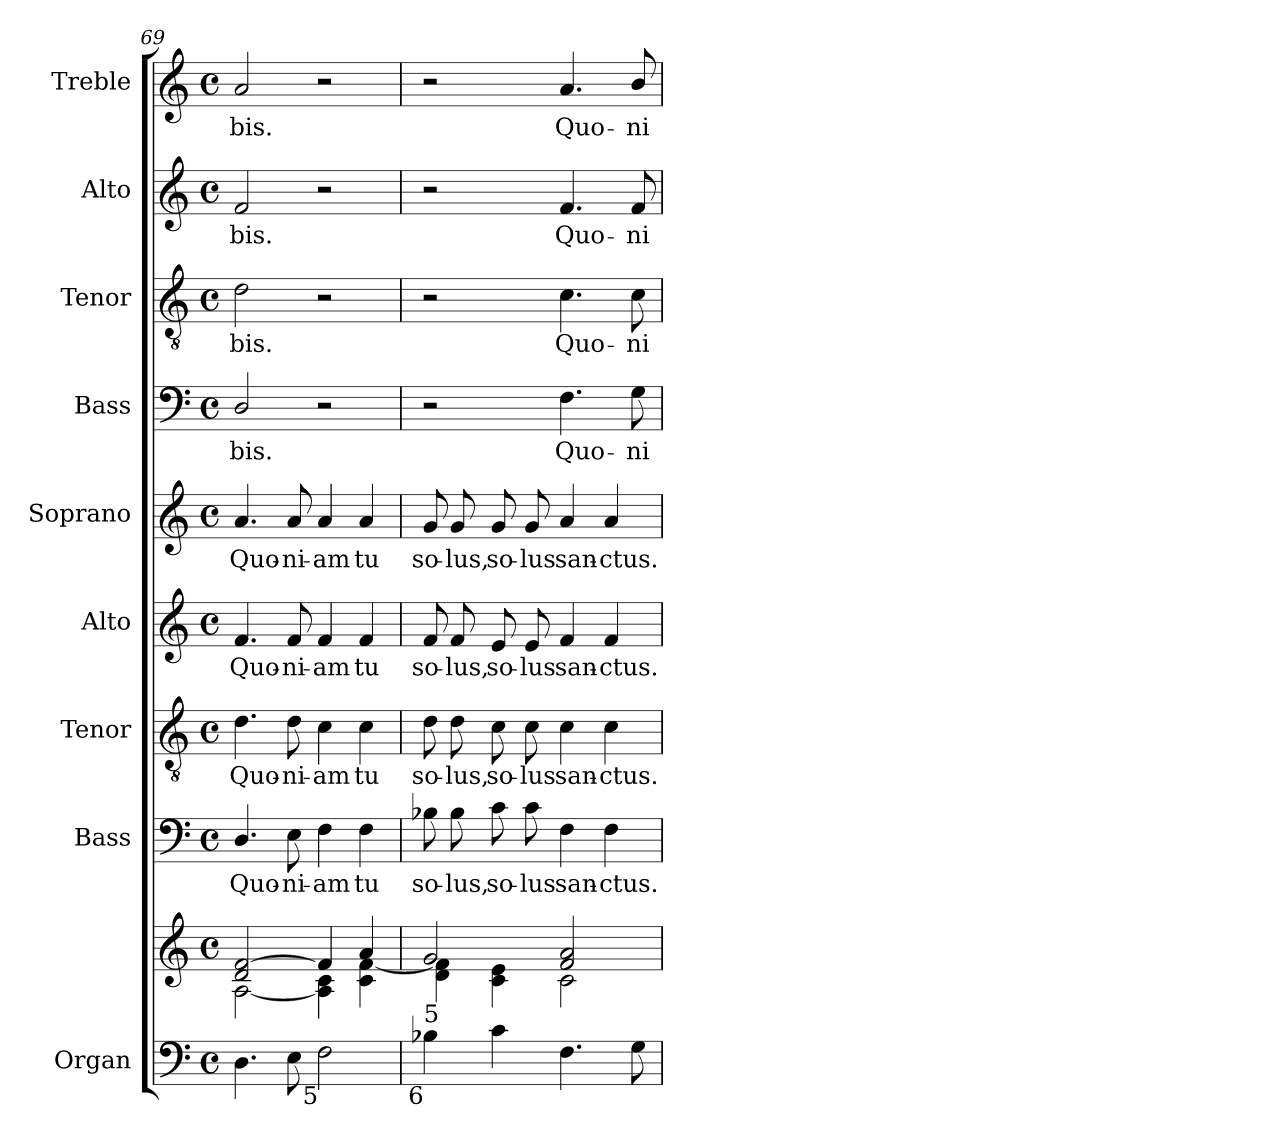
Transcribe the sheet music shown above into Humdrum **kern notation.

**kern	**kern	**kern	**text	**kern	**text	**kern	**text	**kern	**text	**kern	**text	**kern	**text	**kern	**text	**kern	**text
*part9	*part9	*part8	*part8	*part7	*part7	*part6	*part6	*part5	*part5	*part4	*part4	*part3	*part3	*part2	*part2	*part1	*part1
*staff10	*staff9	*staff8	*staff8	*staff7	*staff7	*staff6	*staff6	*staff5	*staff5	*staff4	*staff4	*staff3	*staff3	*staff2	*staff2	*staff1	*staff1
*I"Organ	*	*I"Bass	*	*I"Tenor	*	*I"Alto	*	*I"Soprano	*	*I"Bass	*	*I"Tenor	*	*I"Alto	*	*I"Treble	*
*I'Org.	*	*I'B.	*	*I'T.	*	*I'A.	*	*I'S.	*	*I'B.	*	*I'T.	*	*I'A.	*	*I'Tr.	*
!!LO:PB:g=z
*clefF4	*clefG2	*clefF4	*	*clefGv2	*	*clefG2	*	*clefG2	*	*clefF4	*	*clefGv2	*	*clefG2	*	*clefG2	*
*	*	*	*	*ITrd7c12	*	*	*	*	*	*	*	*ITrd7c12	*	*	*	*	*
*k[]	*k[]	*k[]	*	*k[]	*	*k[]	*	*k[]	*	*k[]	*	*k[]	*	*k[]	*	*k[]	*
*C:	*C:	*C:	*	*C:	*	*C:	*	*C:	*	*C:	*	*C:	*	*C:	*	*C:	*
*M4/4	*M4/4	*M4/4	*	*M4/4	*	*M4/4	*	*M4/4	*	*M4/4	*	*M4/4	*	*M4/4	*	*M4/4	*
*met(c)	*met(c)	*met(c)	*	*met(c)	*	*met(c)	*	*met(c)	*	*met(c)	*	*met(c)	*	*met(c)	*	*met(c)	*
=69	=69	=69	=69	=69	=69	=69	=69	=69	=69	=69	=69	=69	=69	=69	=69	=69	=69
*	*^	*	*	*	*	*	*	*	*	*	*	*	*	*	*	*	*
!	!	!	!	!LO:LY:b:color=#000000	!	!	!	!	!	!	!	!	!	!	!	!	!	!
!	!	!	!	!	!	!LO:LY:b:color=#000000	!	!	!	!	!	!	!	!	!	!	!	!
!	!	!	!	!	!	!	!	!LO:LY:b:color=#000000	!	!	!	!	!	!	!	!	!	!
!	!	!	!	!	!	!	!	!	!	!LO:LY:b:color=#000000	!	!	!	!	!	!	!	!
!	!	!	!	!	!	!	!	!	!	!	!	!LO:LY:b:color=#000000	!	!	!	!	!	!
!	!	!	!	!	!	!	!	!	!	!	!	!	!	!LO:LY:b:color=#000000	!	!	!	!
!	!	!	!	!	!	!	!	!	!	!	!	!	!	!	!	!LO:LY:b:color=#000000	!	!
!	!	!	!	!	!	!	!	!	!	!	!	!	!	!	!	!	!	!LO:LY:b:color=#000000
4.Di\	2di/ [2fi	[2Ai\	4.Di/	Quo-	4.Di\	Quo-	4.fi/	Quo-	4.ai/	Quo-	2Di/	-bis.	2Di\	-bis.	2fi/	-bis.	2ai/	-bis.
!	!	!	!	!LO:LY:b:color=#000000	!	!	!	!	!	!	!	!	!	!	!	!	!	!
!	!	!	!	!	!	!LO:LY:b:color=#000000	!	!	!	!	!	!	!	!	!	!	!	!
!	!	!	!	!	!	!	!	!LO:LY:b:color=#000000	!	!	!	!	!	!	!	!	!	!
!	!	!	!	!	!	!	!	!	!	!LO:LY:b:color=#000000	!	!	!	!	!	!	!	!
8Ei\	.	.	8Ei\	-ni-	8Di\	-ni-	8fi/	-ni-	8ai/	-ni-	.	.	.	.	.	.	.	.
!	!	!	!	!LO:LY:b:color=#000000	!	!	!	!	!	!	!	!	!	!	!	!	!	!
!	!	!	!	!	!	!LO:LY:b:color=#000000	!	!	!	!	!	!	!	!	!	!	!	!
!	!	!	!	!	!	!	!	!LO:LY:b:color=#000000	!	!	!	!	!	!	!	!	!	!
!LO:TX:b:rj:t=5	!	!	!	!	!	!	!	!	!	!	!	!	!	!	!	!	!	!
!	!	!	!	!	!	!	!	!	!	!LO:LY:b:color=#000000	!	!	!	!	!	!	!	!
2Fi\	4fi/]	4Ai\] 4ci	4Fi\	-am	4Ci\	-am	4fi/	-am	4ai/	-am	2r	.	2r	.	2r	.	2r	.
!	!	!	!	!LO:LY:b:color=#000000	!	!	!	!	!	!	!	!	!	!	!	!	!	!
!	!	!	!	!	!	!LO:LY:b:color=#000000	!	!	!	!	!	!	!	!	!	!	!	!
!	!	!	!	!	!	!	!	!LO:LY:b:color=#000000	!	!	!	!	!	!	!	!	!	!
!	!	!	!	!	!	!	!	!	!	!LO:LY:b:color=#000000	!	!	!	!	!	!	!	!
.	4ai/	4ci\ [4fi	4Fi\	tu	4Ci\	tu	4fi/	tu	4ai/	tu	.	.	.	.	.	.	.	.
=70	=70	=70	=70	=70	=70	=70	=70	=70	=70	=70	=70	=70	=70	=70	=70	=70	=70	=70
!	!	!	!	!LO:LY:b:color=#000000	!	!	!	!	!	!	!	!	!	!	!	!	!	!
!	!	!	!	!	!	!LO:LY:b:color=#000000	!	!	!	!	!	!	!	!	!	!	!	!
!	!	!	!	!	!	!	!	!LO:LY:b:color=#000000	!	!	!	!	!	!	!	!	!	!
!LO:TX:b:rj:t=6	!	!	!	!	!	!	!	!	!	!	!	!	!	!	!	!	!	!
!LO:TX:t=5	!	!	!	!	!	!	!	!	!	!	!	!	!	!	!	!	!	!
!	!	!	!	!	!	!	!	!	!	!LO:LY:b:color=#000000	!	!	!	!	!	!	!	!
4B-Xi\	2gi/	4di\ 4fi]	8B-Xi\	so-	8Di\	so-	8fi/	so-	8gi/	so-	2r	.	2r	.	2r	.	2r	.
!	!	!	!	!LO:LY:b:color=#000000	!	!	!	!	!	!	!	!	!	!	!	!	!	!
!	!	!	!	!	!	!LO:LY:b:color=#000000	!	!	!	!	!	!	!	!	!	!	!	!
!	!	!	!	!	!	!	!	!LO:LY:b:color=#000000	!	!	!	!	!	!	!	!	!	!
!	!	!	!	!	!	!	!	!	!	!LO:LY:b:color=#000000	!	!	!	!	!	!	!	!
.	.	.	8B-i\	-lus,	8Di\	-lus,	8fi/	-lus,	8gi/	-lus,	.	.	.	.	.	.	.	.
!	!	!	!	!LO:LY:b:color=#000000	!	!	!	!	!	!	!	!	!	!	!	!	!	!
!	!	!	!	!	!	!LO:LY:b:color=#000000	!	!	!	!	!	!	!	!	!	!	!	!
!	!	!	!	!	!	!	!	!LO:LY:b:color=#000000	!	!	!	!	!	!	!	!	!	!
!	!	!	!	!	!	!	!	!	!	!LO:LY:b:color=#000000	!	!	!	!	!	!	!	!
4ci\	.	4ci\ 4ei	8ci\	so-	8Ci\	so-	8ei/	so-	8gi/	so-	.	.	.	.	.	.	.	.
!	!	!	!	!LO:LY:b:color=#000000	!	!	!	!	!	!	!	!	!	!	!	!	!	!
!	!	!	!	!	!	!LO:LY:b:color=#000000	!	!	!	!	!	!	!	!	!	!	!	!
!	!	!	!	!	!	!	!	!LO:LY:b:color=#000000	!	!	!	!	!	!	!	!	!	!
!	!	!	!	!	!	!	!	!	!	!LO:LY:b:color=#000000	!	!	!	!	!	!	!	!
.	.	.	8ci\	-lus	8Ci\	-lus	8ei/	-lus	8gi/	-lus	.	.	.	.	.	.	.	.
!	!	!	!	!LO:LY:b:color=#000000	!	!	!	!	!	!	!	!	!	!	!	!	!	!
!	!	!	!	!	!	!LO:LY:b:color=#000000	!	!	!	!	!	!	!	!	!	!	!	!
!	!	!	!	!	!	!	!	!LO:LY:b:color=#000000	!	!	!	!	!	!	!	!	!	!
!	!	!	!	!	!	!	!	!	!	!LO:LY:b:color=#000000	!	!	!	!	!	!	!	!
!	!	!	!	!	!	!	!	!	!	!	!	!LO:LY:b:color=#000000	!	!	!	!	!	!
!	!	!	!	!	!	!	!	!	!	!	!	!	!	!LO:LY:b:color=#000000	!	!	!	!
!	!	!	!	!	!	!	!	!	!	!	!	!	!	!	!	!LO:LY:b:color=#000000	!	!
!	!	!	!	!	!	!	!	!	!	!	!	!	!	!	!	!	!	!LO:LY:b:color=#000000
4.Fi\	2fi/ 2ai	2ci\	4Fi\	san-	4Ci\	san-	4fi/	san-	4ai/	san-	4.Fi\	Quo-	4.Ci\	Quo-	4.fi/	Quo-	4.ai/	Quo-
!	!	!	!	!LO:LY:b:color=#000000	!	!	!	!	!	!	!	!	!	!	!	!	!	!
!	!	!	!	!	!	!LO:LY:b:color=#000000	!	!	!	!	!	!	!	!	!	!	!	!
!	!	!	!	!	!	!	!	!LO:LY:b:color=#000000	!	!	!	!	!	!	!	!	!	!
!	!	!	!	!	!	!	!	!	!	!LO:LY:b:color=#000000	!	!	!	!	!	!	!	!
.	.	.	4Fi\	-ctus.	4Ci\	-ctus.	4fi/	-ctus.	4ai/	-ctus.	.	.	.	.	.	.	.	.
!	!	!	!	!	!	!	!	!	!	!	!	!LO:LY:b:color=#000000	!	!	!	!	!	!
!	!	!	!	!	!	!	!	!	!	!	!	!	!	!LO:LY:b:color=#000000	!	!	!	!
!	!	!	!	!	!	!	!	!	!	!	!	!	!	!	!	!LO:LY:b:color=#000000	!	!
!	!	!	!	!	!	!	!	!	!	!	!	!	!	!	!	!	!	!LO:LY:b:color=#000000
8Gi\	.	.	.	.	.	.	.	.	.	.	8Gi\	-ni-	8Ci\	-ni-	8fi/	-ni-	8bi/	-ni-
*	*v	*v	*	*	*	*	*	*	*	*	*	*	*	*	*	*	*	*
=	=	=	=	=	=	=	=	=	=	=	=	=	=	=	=	=	=
*-	*-	*-	*-	*-	*-	*-	*-	*-	*-	*-	*-	*-	*-	*-	*-	*-	*-
